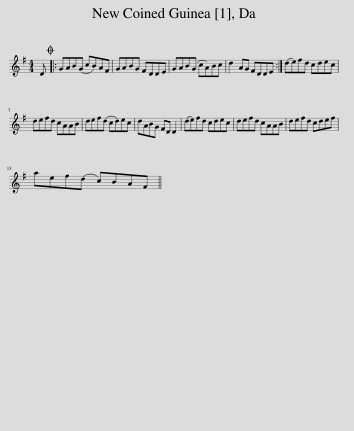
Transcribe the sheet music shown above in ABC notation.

X:1
L:1/8
M:4/4
I:linebreak $
K:G
V:1 treble
V:1
 D |:O GAB(G cB)AF | GABG FDDE | GAB(G cA)Bc | d2 AG FDDE :| %5
 (de)fd cdec |$ defd cAAB | def(d cd)ec | dABG FD D2 | (de)fd cdec | %10
 defd cAAB | defd cdef |$ aef(d c)BAF || %13
